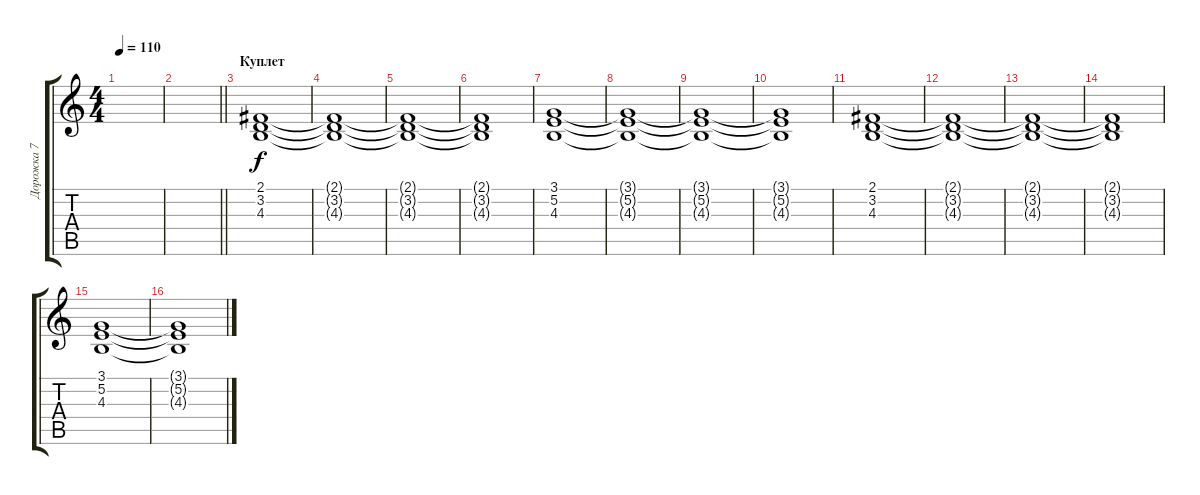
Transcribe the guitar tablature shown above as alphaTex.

\track ("Дорожка 7" "Дорожка 7") {instrument pad2warm}
\staff {score tabs}
\tuning (E4 B3 G3 D3 A2 E2) {hide}
\ts (4 4)
\tempo 110
\clef g2
\ks c
|
\barLineRight lightlight
|
\section ("" "Куплет")
(2.1 3.2 4.3).1 |
(2.1{t} 3.2{t} 4.3{t}).1 |
(2.1{t} 3.2{t} 4.3{t}).1 |
(2.1{t} 3.2{t} 4.3{t}).1 |
(3.1 5.2 4.3).1 |
(3.1{t} 5.2{t} 4.3{t}).1 |
(3.1{t} 5.2{t} 4.3{t}).1 |
(3.1{t} 5.2{t} 4.3{t}).1 |
(2.1 3.2 4.3).1 |
(2.1{t} 3.2{t} 4.3{t}).1 |
(2.1{t} 3.2{t} 4.3{t}).1 |
(2.1{t} 3.2{t} 4.3{t}).1 |
(3.1 5.2 4.3).1 |
(3.1{t} 5.2{t} 4.3{t}).1
